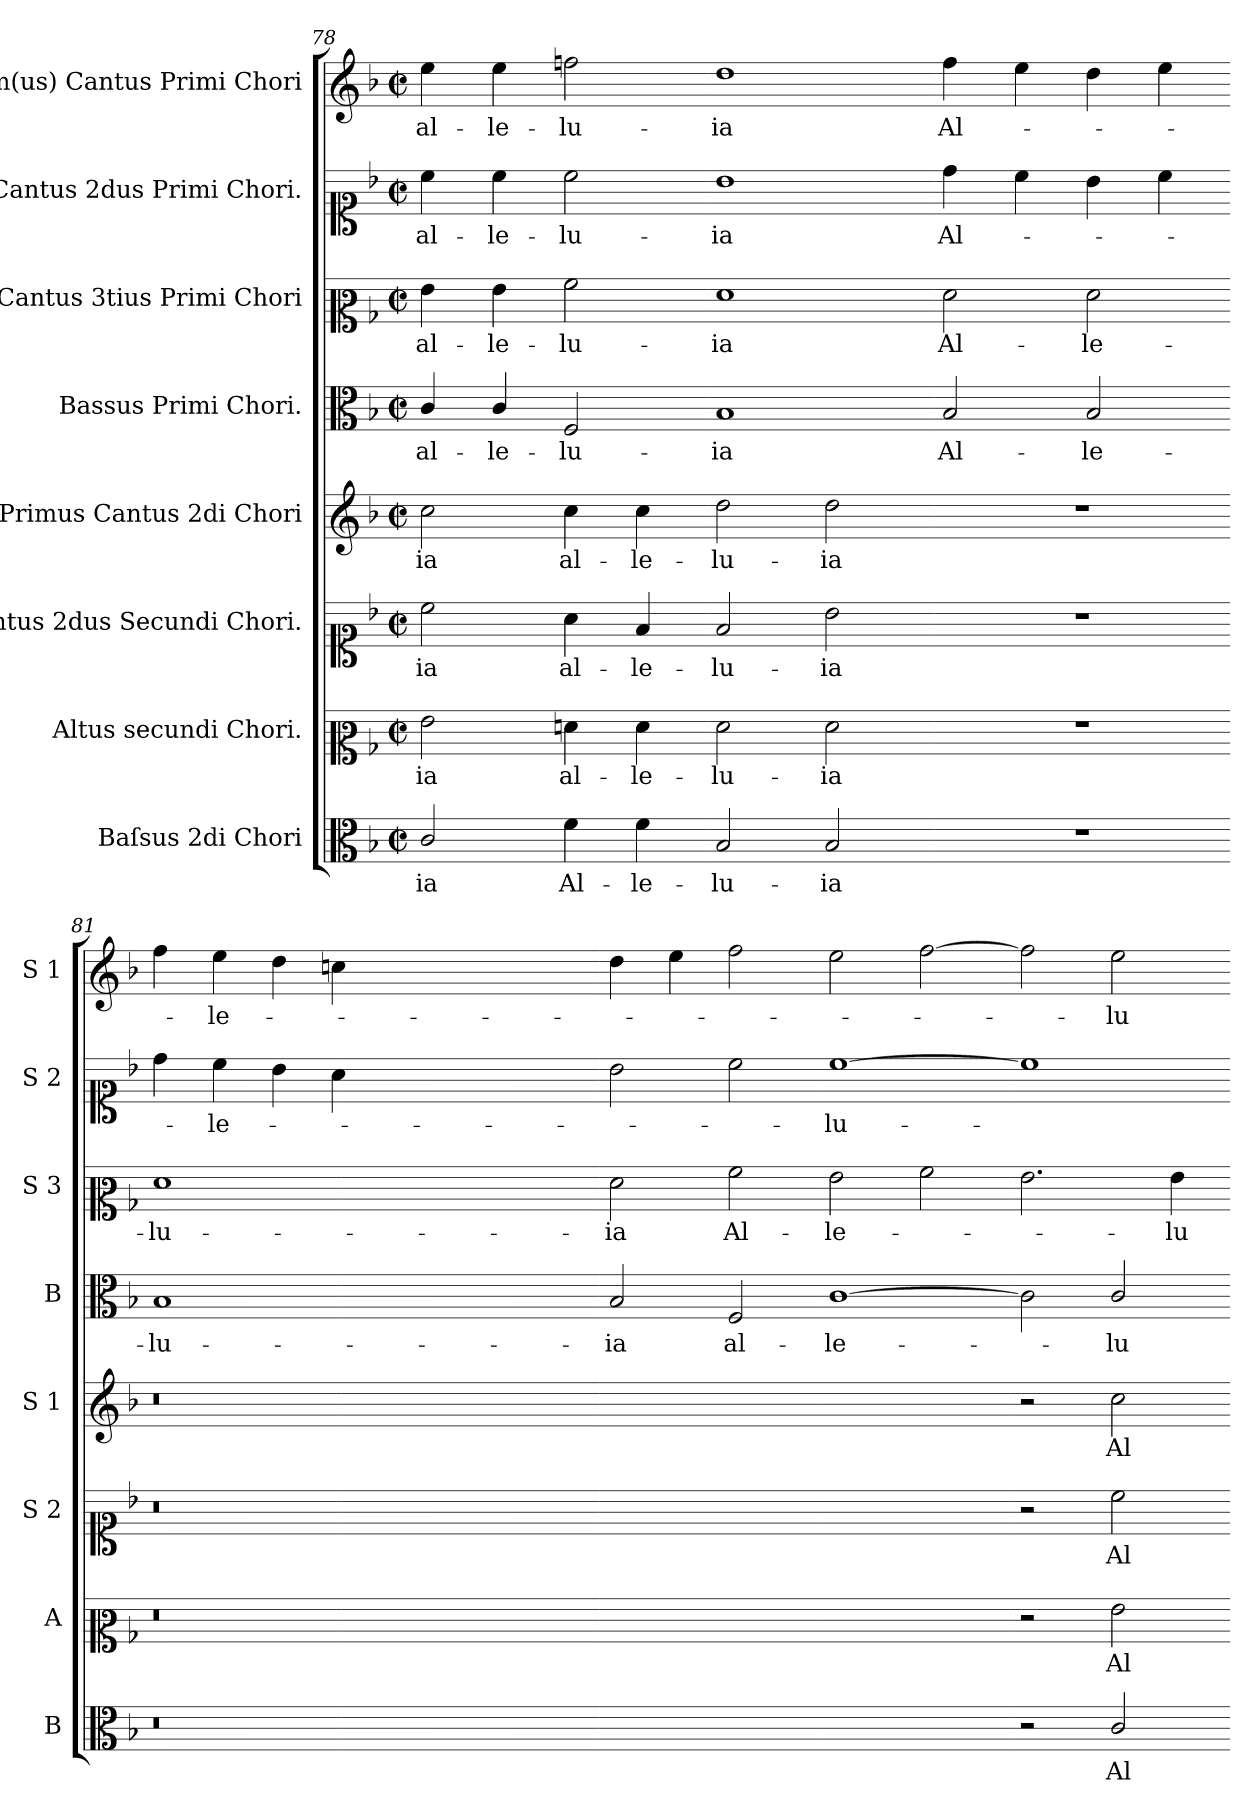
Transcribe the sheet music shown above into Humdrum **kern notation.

**kern	**text	**kern	**text	**kern	**text	**kern	**text	**kern	**text	**kern	**text	**kern	**text	**kern	**text
*part8	*part8	*part7	*part7	*part6	*part6	*part5	*part5	*part4	*part4	*part3	*part3	*part2	*part2	*part1	*part1
*staff8	*staff8	*staff7	*staff7	*staff6	*staff6	*staff5	*staff5	*staff4	*staff4	*staff3	*staff3	*staff2	*staff2	*staff1	*staff1
*I"Baſsus 2di Chori	*	*I"Altus secundi Chori.	*	*I"Cantus 2dus Secundi Chori.	*	*I"Primus Cantus 2di Chori	*	*I"Bassus Primi Chori.	*	*I"Cantus 3tius Primi Chori	*	*I"Cantus 2dus Primi Chori.	*	*I"Im(us) Cantus Primi Chori	*
*I'B	*	*I'A	*	*I'S 2	*	*I'S 1	*	*I'B	*	*I'S 3	*	*I'S 2	*	*I'S 1	*
*clefC3	*	*clefC2	*	*clefC1	*	*clefG2	*	*clefC3	*	*clefC2	*	*clefC1	*	*clefG2	*
*k[b-]	*	*k[b-]	*	*k[b-]	*	*k[b-]	*	*k[b-]	*	*k[b-]	*	*k[b-]	*	*k[b-]	*
*F:	*	*F:	*	*F:	*	*F:	*	*F:	*	*F:	*	*F:	*	*F:	*
*M2/2	*	*M2/2	*	*M2/2	*	*M2/2	*	*M2/2	*	*M2/2	*	*M2/2	*	*M2/2	*
*met(c|)	*	*met(c|)	*	*met(c|)	*	*met(c|)	*	*met(c|)	*	*met(c|)	*	*met(c|)	*	*met(c|)	*
=78	=78	=78	=78	=78	=78	=78	=78	=78	=78	=78	=78	=78	=78	=78	=78
!	!	!	!	!	!	!	!	!	!LO:LY:i	!	!	!	!LO:LY:i	!	!LO:LY:i
2c/	-ia	2g\	-ia	2cc\	-ia	2cc\	-ia	4c/	al-	4g\	al-	4cc\	al-	4ee\	al-
!	!	!	!	!	!	!	!	!	!LO:LY:i	!	!	!	!LO:LY:i	!	!LO:LY:i
.	.	.	.	.	.	.	.	4c/	-le-	4g\	-le-	4cc\	-le-	4ee\	-le-
!	!LO:LY:i	!	!	!	!	!	!	!	!LO:LY:i	!	!	!	!LO:LY:i	!	!LO:LY:i
4f\	Al-	4fn\	al-	4a\	al-	4cc\	al-	2F/	-lu-	2a\	-lu-	2cc\	-lu-	2ffn\	-lu-
!	!LO:LY:i	!	!	!	!	!	!	!	!	!	!	!	!	!	!
4f\	-le-	4f\	-le-	4f/	-le-	4cc\	-le-	.	.	.	.	.	.	.	.
=79-	=79-	=79-	=79-	=79-	=79-	=79-	=79-	=79-	=79-	=79-	=79-	=79-	=79-	=79-	=79-
!	!LO:LY:i	!	!	!	!	!	!	!	!LO:LY:i	!	!	!	!LO:LY:i	!	!LO:LY:i
2B-/	-lu-	2f\	-lu-	2f/	-lu-	2dd\	-lu-	1B-	-ia	1f	-ia	1b-	-ia	1dd	-ia
!	!LO:LY:i	!	!	!	!	!	!	!	!	!	!	!	!	!	!
2B-/	-ia	2f\	-ia	2b-\	-ia	2dd\	-ia	.	.	.	.	.	.	.	.
=80-	=80-	=80-	=80-	=80-	=80-	=80-	=80-	=80-	=80-	=80-	=80-	=80-	=80-	=80-	=80-
1r	.	1r	.	1r	.	1r	.	2B-/	Al-	2f\	Al-	4dd\	Al-	4ff\	Al-
.	.	.	.	.	.	.	.	.	.	.	.	4cc\	.	4ee\	.
.	.	.	.	.	.	.	.	2B-/	-le-	2f\	-le-	4b-\	.	4dd\	.
.	.	.	.	.	.	.	.	.	.	.	.	4cc\	.	4ee\	.
=81-	=81-	=81-	=81-	=81-	=81-	=81-	=81-	=81-	=81-	=81-	=81-	=81-	=81-	=81-	=81-
0.r	.	0.r	.	0.r	.	0.r	.	1B-	-lu-	1f	-lu-	4dd\	.	4ff\	.
.	.	.	.	.	.	.	.	.	.	.	.	4cc\	-le-	4ee\	-le-
.	.	.	.	.	.	.	.	.	.	.	.	4b-\	.	4dd\	.
.	.	.	.	.	.	.	.	.	.	.	.	4a\	.	4ccn\	.
.	.	.	.	.	.	.	.	0ryy	.	0ryy	.	0ryy	.	0ryy	.
=82-	=82-	=82-	=82-	=82-	=82-	=82-	=82-	=82-	=82-	=82-	=82-	=82-	=82-	=82-	=82-
1ryy	.	1ryy	.	1ryy	.	1ryy	.	2B-/	-ia	2f\	-ia	2b-\	.	4dd\	.
.	.	.	.	.	.	.	.	.	.	.	.	.	.	4ee\	.
.	.	.	.	.	.	.	.	2F/	al-	2a\	Al-	2cc\	.	2ff\	.
=83-	=83-	=83-	=83-	=83-	=83-	=83-	=83-	=83-	=83-	=83-	=83-	=83-	=83-	=83-	=83-
1ryy	.	1ryy	.	1ryy	.	1ryy	.	[1c	-le-	2g\	-le-	[1cc	-lu-	2ee\	.
.	.	.	.	.	.	.	.	.	.	2a\	.	.	.	[2ff\	.
=84-	=84-	=84-	=84-	=84-	=84-	=84-	=84-	=84-	=84-	=84-	=84-	=84-	=84-	=84-	=84-
2r	.	2r	.	2r	.	2r	.	2c]	.	2.g\	.	1cc]	.	2ff\]	.
2c/	Al-	2g\	Al-	2cc\	Al-	2cc\	Al-	2c/	-lu-	.	.	.	.	2ee\	-lu-
.	.	.	.	.	.	.	.	.	.	4g\	-lu-	.	.	.	.
=-	=-	=-	=-	=-	=-	=-	=-	=-	=-	=-	=-	=-	=-	=-	=-
*-	*-	*-	*-	*-	*-	*-	*-	*-	*-	*-	*-	*-	*-	*-	*-
